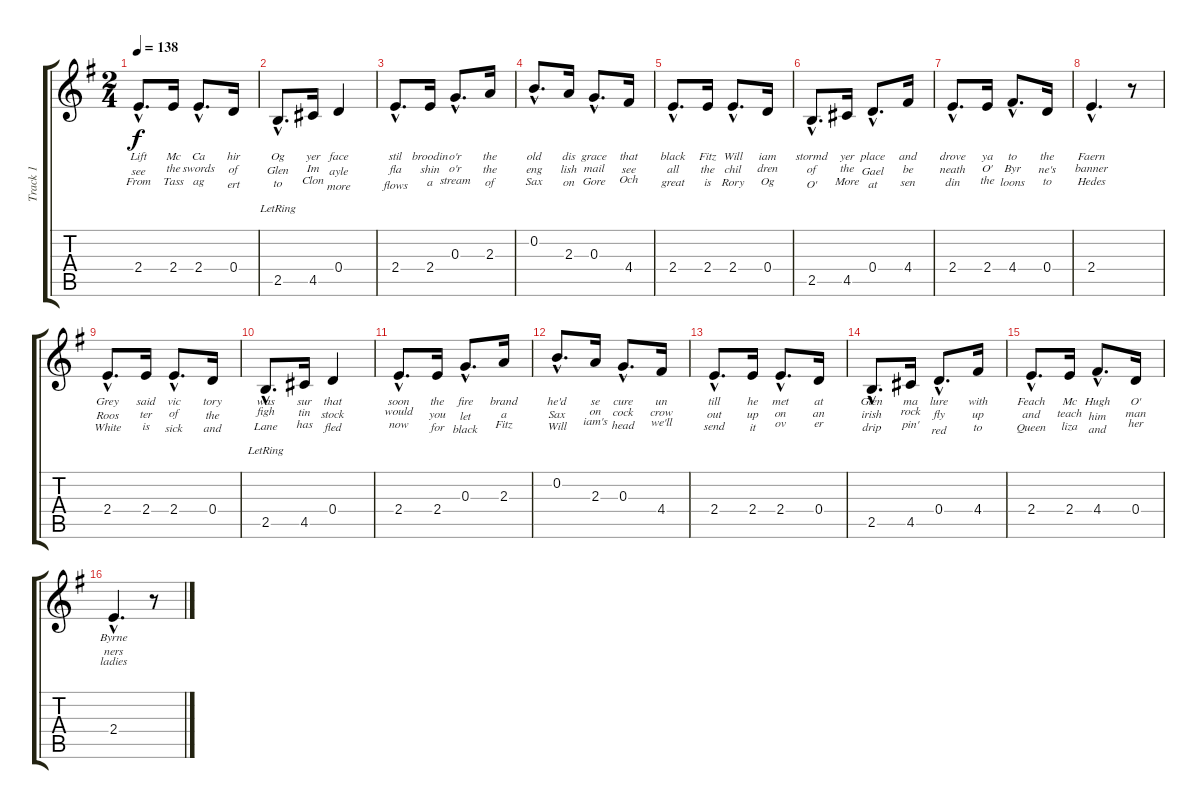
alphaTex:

\track ("Track 1" "Track 1") {instrument acousticguitarsteel}
\staff {score tabs}
\tuning (E4 B3 G3 D3 A2 E2) {hide}
\ts (2 4)
\tempo 138
\clef g2
\ks eminor
2.4{hac}.8{d lyrics (0 "Lift") lyrics (1 "see") lyrics (2 "From") lyrics (3 "") lyrics (4 "") dy f instrument acousticguitarsteel} 2.4.16{lyrics (0 "Mc") lyrics (1 "the") lyrics (2 "Tass") lyrics (3 "") lyrics (4 "")} 2.4{hac}.8{d lyrics (0 "Ca") lyrics (1 "swords") lyrics (2 "ag") lyrics (3 "") lyrics (4 "")} 0.4.16{lyrics (0 "hir") lyrics (1 "of") lyrics (2 "ert") lyrics (3 "") lyrics (4 "")} |
2.5{hac lr}.8{d lyrics (0 "Og") lyrics (1 "Glen") lyrics (2 "to") lyrics (3 "") lyrics (4 "")} 4.5.16{lyrics (0 "yer") lyrics (1 "Im") lyrics (2 "Clon") lyrics (3 "") lyrics (4 "")} 0.4.4{lyrics (0 "face") lyrics (1 "ayle") lyrics (2 "more") lyrics (3 "") lyrics (4 "")} |
2.4{hac}.8{d lyrics (0 "stil") lyrics (1 "fla") lyrics (2 "flows") lyrics (3 "") lyrics (4 "")} 2.4.16{lyrics (0 "broodin") lyrics (1 "shin") lyrics (2 "a") lyrics (3 "") lyrics (4 "")} 0.3{hac}.8{d lyrics (0 "o'r") lyrics (1 "o'r") lyrics (2 "stream") lyrics (3 "") lyrics (4 "")} 2.3.16{lyrics (0 "the") lyrics (1 "the") lyrics (2 "of") lyrics (3 "") lyrics (4 "")} |
0.2{hac}.8{d lyrics (0 "old") lyrics (1 "eng") lyrics (2 "Sax") lyrics (3 "") lyrics (4 "")} 2.3.16{lyrics (0 "dis") lyrics (1 "lish") lyrics (2 "on") lyrics (3 "") lyrics (4 "")} 0.3{hac}.8{d lyrics (0 "grace") lyrics (1 "mail") lyrics (2 "Gore") lyrics (3 "") lyrics (4 "")} 4.4.16{lyrics (0 "that") lyrics (1 "see") lyrics (2 "Och") lyrics (3 "") lyrics (4 "")} |
2.4{hac}.8{d lyrics (0 "black") lyrics (1 "all") lyrics (2 "great") lyrics (3 "") lyrics (4 "")} 2.4.16{lyrics (0 "Fitz") lyrics (1 "the") lyrics (2 "is") lyrics (3 "") lyrics (4 "")} 2.4{hac}.8{d lyrics (0 "Will") lyrics (1 "chil") lyrics (2 "Rory") lyrics (3 "") lyrics (4 "")} 0.4.16{lyrics (0 "iam") lyrics (1 "dren") lyrics (2 "Og") lyrics (3 "") lyrics (4 "")} |
2.5{hac}.8{d lyrics (0 "stormd") lyrics (1 "of") lyrics (2 "O'") lyrics (3 "") lyrics (4 "")} 4.5.16{lyrics (0 "yer") lyrics (1 "the") lyrics (2 "More") lyrics (3 "") lyrics (4 "")} 0.4{hac}.8{d lyrics (0 "place") lyrics (1 "Gael") lyrics (2 "at") lyrics (3 "") lyrics (4 "")} 4.4.16{lyrics (0 "and") lyrics (1 "be") lyrics (2 "sen") lyrics (3 "") lyrics (4 "")} |
2.4{hac}.8{d lyrics (0 "drove") lyrics (1 "neath") lyrics (2 "din") lyrics (3 "") lyrics (4 "")} 2.4.16{lyrics (0 "ya") lyrics (1 "O'") lyrics (2 "the") lyrics (3 "") lyrics (4 "")} 4.4{hac}.8{d lyrics (0 "to") lyrics (1 "Byr") lyrics (2 "loons") lyrics (3 "") lyrics (4 "")} 0.4.16{lyrics (0 "the") lyrics (1 "ne's") lyrics (2 "to") lyrics (3 "") lyrics (4 "")} |
2.4{hac}.4{d lyrics (0 "Faern") lyrics (1 "banner") lyrics (2 "Hedes") lyrics (3 "") lyrics (4 "")} r.8 |
2.4{hac}.8{d lyrics (0 "Grey") lyrics (1 "Roos") lyrics (2 "White") lyrics (3 "") lyrics (4 "")} 2.4.16{lyrics (0 "said") lyrics (1 "ter") lyrics (2 "is") lyrics (3 "") lyrics (4 "")} 2.4{hac}.8{d lyrics (0 "vic") lyrics (1 "of") lyrics (2 "sick") lyrics (3 "") lyrics (4 "")} 0.4.16{lyrics (0 "tory") lyrics (1 "the") lyrics (2 "and") lyrics (3 "") lyrics (4 "")} |
2.5{hac lr}.8{d lyrics (0 "was") lyrics (1 "figh") lyrics (2 "Lane") lyrics (3 "") lyrics (4 "")} 4.5.16{lyrics (0 "sur") lyrics (1 "tin") lyrics (2 "has") lyrics (3 "") lyrics (4 "")} 0.4.4{lyrics (0 "that") lyrics (1 "stock") lyrics (2 "fled") lyrics (3 "") lyrics (4 "")} |
2.4{hac}.8{d lyrics (0 "soon") lyrics (1 "would") lyrics (2 "now") lyrics (3 "") lyrics (4 "")} 2.4.16{lyrics (0 "the") lyrics (1 "you") lyrics (2 "for") lyrics (3 "") lyrics (4 "")} 0.3{hac}.8{d lyrics (0 "fire") lyrics (1 "let") lyrics (2 "black") lyrics (3 "") lyrics (4 "")} 2.3.16{lyrics (0 "brand") lyrics (1 "a") lyrics (2 "Fitz") lyrics (3 "") lyrics (4 "")} |
0.2{hac}.8{d lyrics (0 "he'd") lyrics (1 "Sax") lyrics (2 "Will") lyrics (3 "") lyrics (4 "")} 2.3.16{lyrics (0 "se") lyrics (1 "on") lyrics (2 "iam's") lyrics (3 "") lyrics (4 "")} 0.3{hac}.8{d lyrics (0 "cure") lyrics (1 "cock") lyrics (2 "head") lyrics (3 "") lyrics (4 "")} 4.4.16{lyrics (0 "un") lyrics (1 "crow") lyrics (2 "we'll") lyrics (3 "") lyrics (4 "")} |
2.4{hac}.8{d lyrics (0 "till") lyrics (1 "out") lyrics (2 "send") lyrics (3 "") lyrics (4 "")} 2.4.16{lyrics (0 "he") lyrics (1 "up") lyrics (2 "it") lyrics (3 "") lyrics (4 "")} 2.4{hac}.8{d lyrics (0 "met") lyrics (1 "on") lyrics (2 "ov") lyrics (3 "") lyrics (4 "")} 0.4.16{lyrics (0 "at") lyrics (1 "an") lyrics (2 "er") lyrics (3 "") lyrics (4 "")} |
2.5{hac}.8{d lyrics (0 "Glen") lyrics (1 "irish") lyrics (2 "drip") lyrics (3 "") lyrics (4 "")} 4.5.16{lyrics (0 "ma") lyrics (1 "rock") lyrics (2 "pin'") lyrics (3 "") lyrics (4 "")} 0.4{hac}.8{d lyrics (0 "lure") lyrics (1 "fly") lyrics (2 "red") lyrics (3 "") lyrics (4 "")} 4.4.16{lyrics (0 "with") lyrics (1 "up") lyrics (2 "to") lyrics (3 "") lyrics (4 "")} |
2.4{hac}.8{d lyrics (0 "Feach") lyrics (1 "and") lyrics (2 "Queen") lyrics (3 "") lyrics (4 "")} 2.4.16{lyrics (0 "Mc") lyrics (1 "teach") lyrics (2 "liza") lyrics (3 "") lyrics (4 "")} 4.4{hac}.8{d lyrics (0 "Hugh") lyrics (1 "him") lyrics (2 "and") lyrics (3 "") lyrics (4 "")} 0.4.16{lyrics (0 "O'") lyrics (1 "man") lyrics (2 "her") lyrics (3 "") lyrics (4 "")} |
2.4{hac}.4{d lyrics (0 "Byrne") lyrics (1 "ners") lyrics (2 "ladies") lyrics (3 "") lyrics (4 "")} r.8
